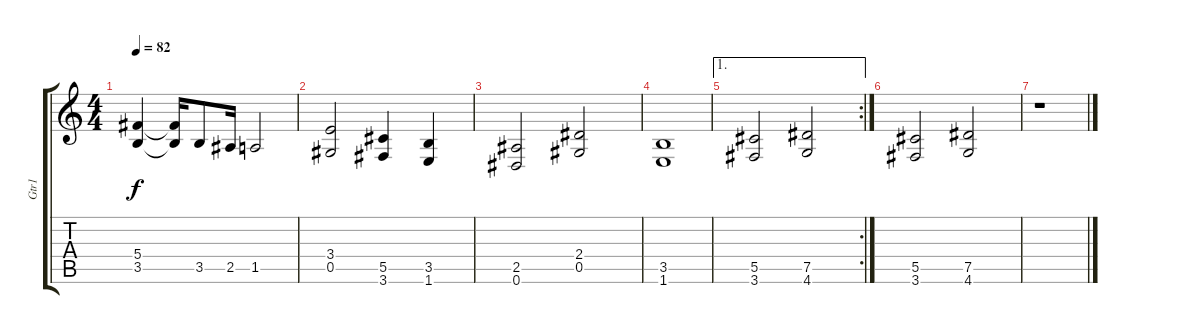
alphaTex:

\track ("Gtr1" "Gtr1") {instrument overdrivenguitar}
\staff {score tabs}
\tuning (Eb4 Bb3 Gb3 Db3 Ab2 Eb2) {hide}
\ts (4 4)
\tempo 82
\clef g2
\ks c
(5.4 3.5).4{dy f} (5.4{t} 3.5{t}).16 3.5.8 2.5.16 1.5.2 |
(3.4 0.5).2 (5.5 3.6).4 (3.5 1.6).4 |
(2.5 0.6).2 (2.4 0.5).2 |
(3.5 1.6).1 |
\ae 1
\rc 2
(5.5 3.6).2 (7.5 4.6).2 |
(5.5 3.6).2 (7.5 4.6).2 |
r.1
